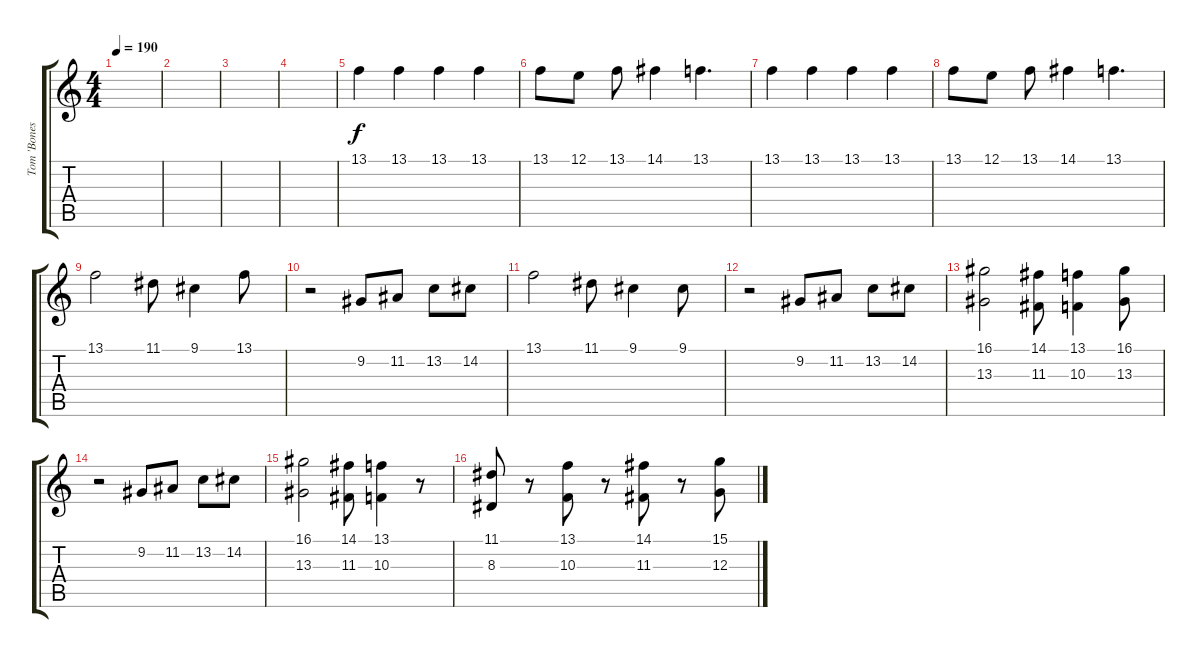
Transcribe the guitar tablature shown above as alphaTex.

\track ("Tom 'Bones' Malone" "Tom 'Bones") {instrument trombone}
\staff {score tabs}
\tuning (E4 B3 G3 D3 A2 E2) {hide}
\ts (4 4)
\tempo 190
\clef g2
\ks c
|
|
|
|
13.1.4 13.1.4 13.1.4 13.1.4 |
13.1.8 12.1.8 13.1.8 14.1.4 13.1.4{d} |
13.1.4 13.1.4 13.1.4 13.1.4 |
13.1.8 12.1.8 13.1.8 14.1.4 13.1.4{d} |
13.1.2 11.1.8 9.1.4 13.1.8 |
r.2 9.2.8 11.2.8 13.2.8 14.2.8 |
13.1.2 11.1.8 9.1.4 9.1.8 |
r.2 9.2.8 11.2.8 13.2.8 14.2.8 |
(16.1 13.3).2 (14.1 11.3).8 (13.1 10.3).4 (16.1 13.3).8 |
r.2 9.2.8 11.2.8 13.2.8 14.2.8 |
(16.1 13.3).2 (14.1 11.3).8 (13.1 10.3).4 r.8 |
(11.1 8.3).8 r.8 (13.1 10.3).8 r.8 (14.1 11.3).8 r.8 (15.1 12.3).8
